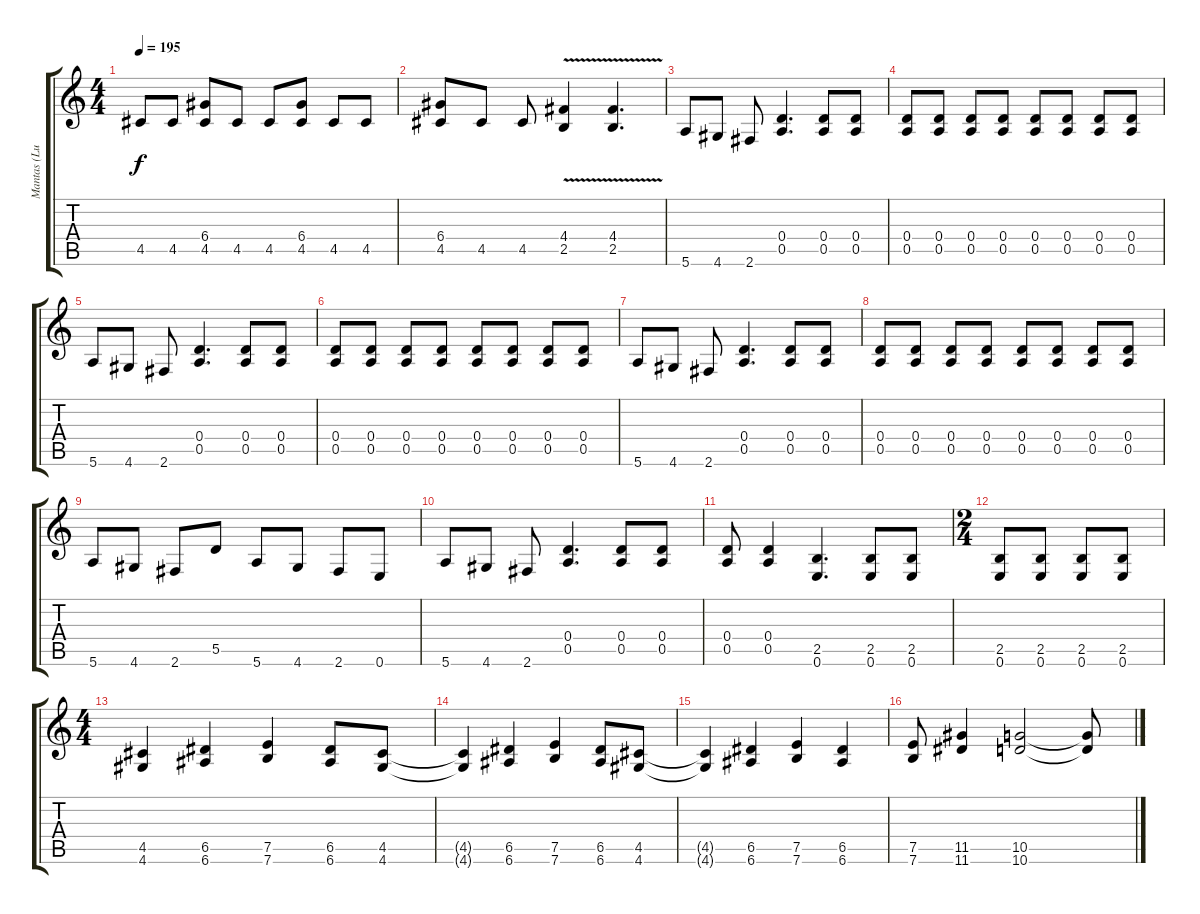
\track ("Mantas (Luke)" "Mantas (Lu") {instrument distortionguitar}
\staff {score tabs}
\tuning (E4 B3 G3 D3 A2 E2) {hide}
\ts (4 4)
\tempo 195
\clef g2
\ks c
4.5.8{dy f} 4.5.8 (6.4 4.5).8 4.5.8 4.5.8 (6.4 4.5).8 4.5.8 4.5.8 |
(6.4 4.5).8 4.5.8 4.5.8 (4.4{v} 2.5{v}).4 (4.4{v} 2.5{v}).4{d} |
5.6.8 4.6.8 2.6.8 (0.4 0.5).4{d} (0.4 0.5).8 (0.4 0.5).8 |
(0.4 0.5).8 (0.4 0.5).8 (0.4 0.5).8 (0.4 0.5).8 (0.4 0.5).8 (0.4 0.5).8 (0.4 0.5).8 (0.4 0.5).8 |
5.6.8 4.6.8 2.6.8 (0.4 0.5).4{d} (0.4 0.5).8 (0.4 0.5).8 |
(0.4 0.5).8 (0.4 0.5).8 (0.4 0.5).8 (0.4 0.5).8 (0.4 0.5).8 (0.4 0.5).8 (0.4 0.5).8 (0.4 0.5).8 |
5.6.8 4.6.8 2.6.8 (0.4 0.5).4{d} (0.4 0.5).8 (0.4 0.5).8 |
(0.4 0.5).8 (0.4 0.5).8 (0.4 0.5).8 (0.4 0.5).8 (0.4 0.5).8 (0.4 0.5).8 (0.4 0.5).8 (0.4 0.5).8 |
5.6.8 4.6.8 2.6.8 5.5.8 5.6.8 4.6.8 2.6.8 0.6.8 |
5.6.8 4.6.8 2.6.8 (0.4 0.5).4{d} (0.4 0.5).8 (0.4 0.5).8 |
(0.4 0.5).8 (0.4 0.5).4 (2.5 0.6).4{d} (2.5 0.6).8 (2.5 0.6).8 |
\ts (2 4)
(2.5 0.6).8 (2.5 0.6).8 (2.5 0.6).8 (2.5 0.6).8 |
\ts (4 4)
(4.5 4.6).4 (6.5 6.6).4 (7.5 7.6).4 (6.5 6.6).8 (4.5 4.6).8 |
(4.5{t} 4.6{t}).4 (6.5 6.6).4 (7.5 7.6).4 (6.5 6.6).8 (4.5 4.6).8 |
(4.5{t} 4.6{t}).4 (6.5 6.6).4 (7.5 7.6).4 (6.5 6.6).4 |
(7.5 7.6).8 (11.5 11.6).4 (10.5 10.6).2 (10.5{t} 10.6{t}).8
